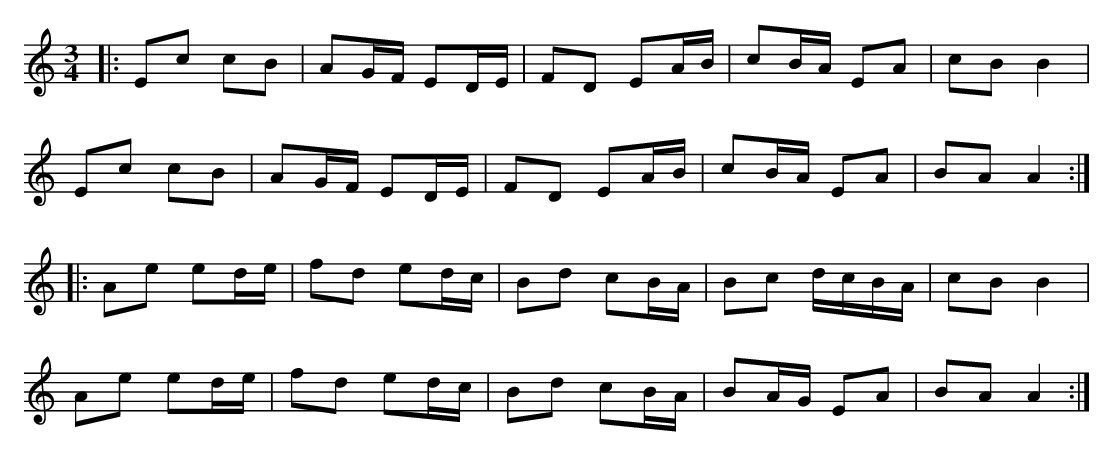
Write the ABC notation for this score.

X:1
M:3/4
K:Amin
|:Ec cB|AG/F/ ED/E/|FD EA/B/ |cB/A/ EA|cB B2|
Ec cB|AG/F/ ED/E/|FD EA/B/ |cB/A/ EA|BA A2:|
|:Ae ed/e/|fd ed/c/|Bd cB/A/|Bc d/c/B/A/|cB B2|
Ae ed/e/|fd ed/c/|Bd cB/A/|BA/G/ EA|BA A2:|
